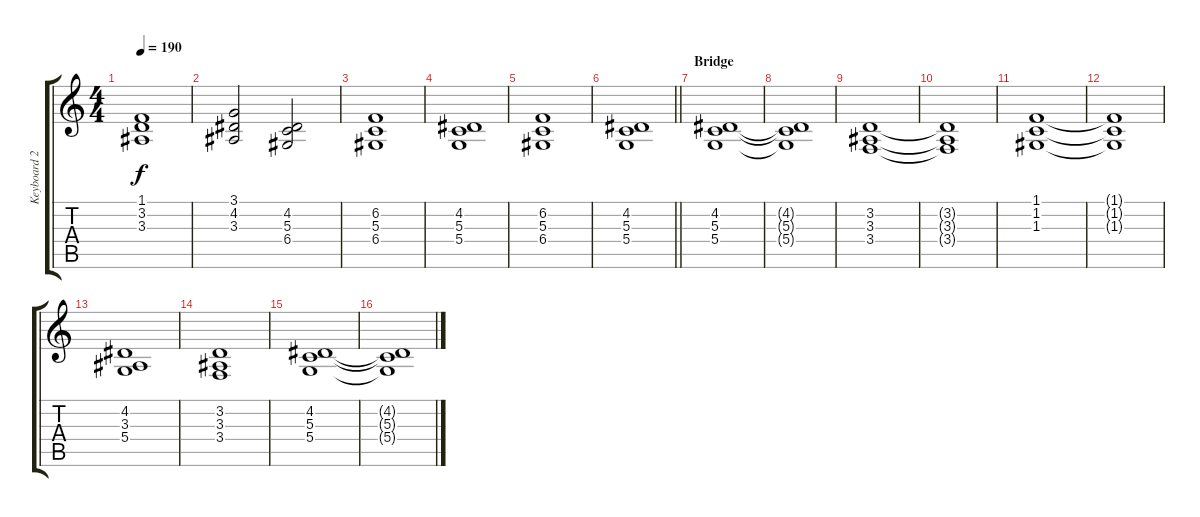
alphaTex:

\track ("Keyboard 2" "Keyboard 2") {instrument churchorgan}
\staff {score tabs}
\tuning (E4 B3 G3 D3 A2 E2) {hide}
\ts (4 4)
\tempo 190
\clef g2
\ks c
(1.1 3.2 3.3).1{dy f} |
(3.1 4.2 3.3).2 (4.2 5.3 6.4).2 |
(6.2 5.3 6.4).1 |
(4.2 5.3 5.4).1 |
(6.2 5.3 6.4).1 |
\barLineRight lightlight
(4.2 5.3 5.4).1 |
\section ("" "Bridge")
(4.2 5.3 5.4).1 |
(4.2{t} 5.3{t} 5.4{t}).1 |
(3.2 3.3 3.4).1 |
(3.2{t} 3.3{t} 3.4{t}).1 |
(1.1 1.2 1.3).1 |
(1.1{t} 1.2{t} 1.3{t}).1 |
(4.2 3.3 5.4).1 |
(3.2 3.3 3.4).1 |
(4.2 5.3 5.4).1 |
(4.2{t} 5.3{t} 5.4{t}).1
